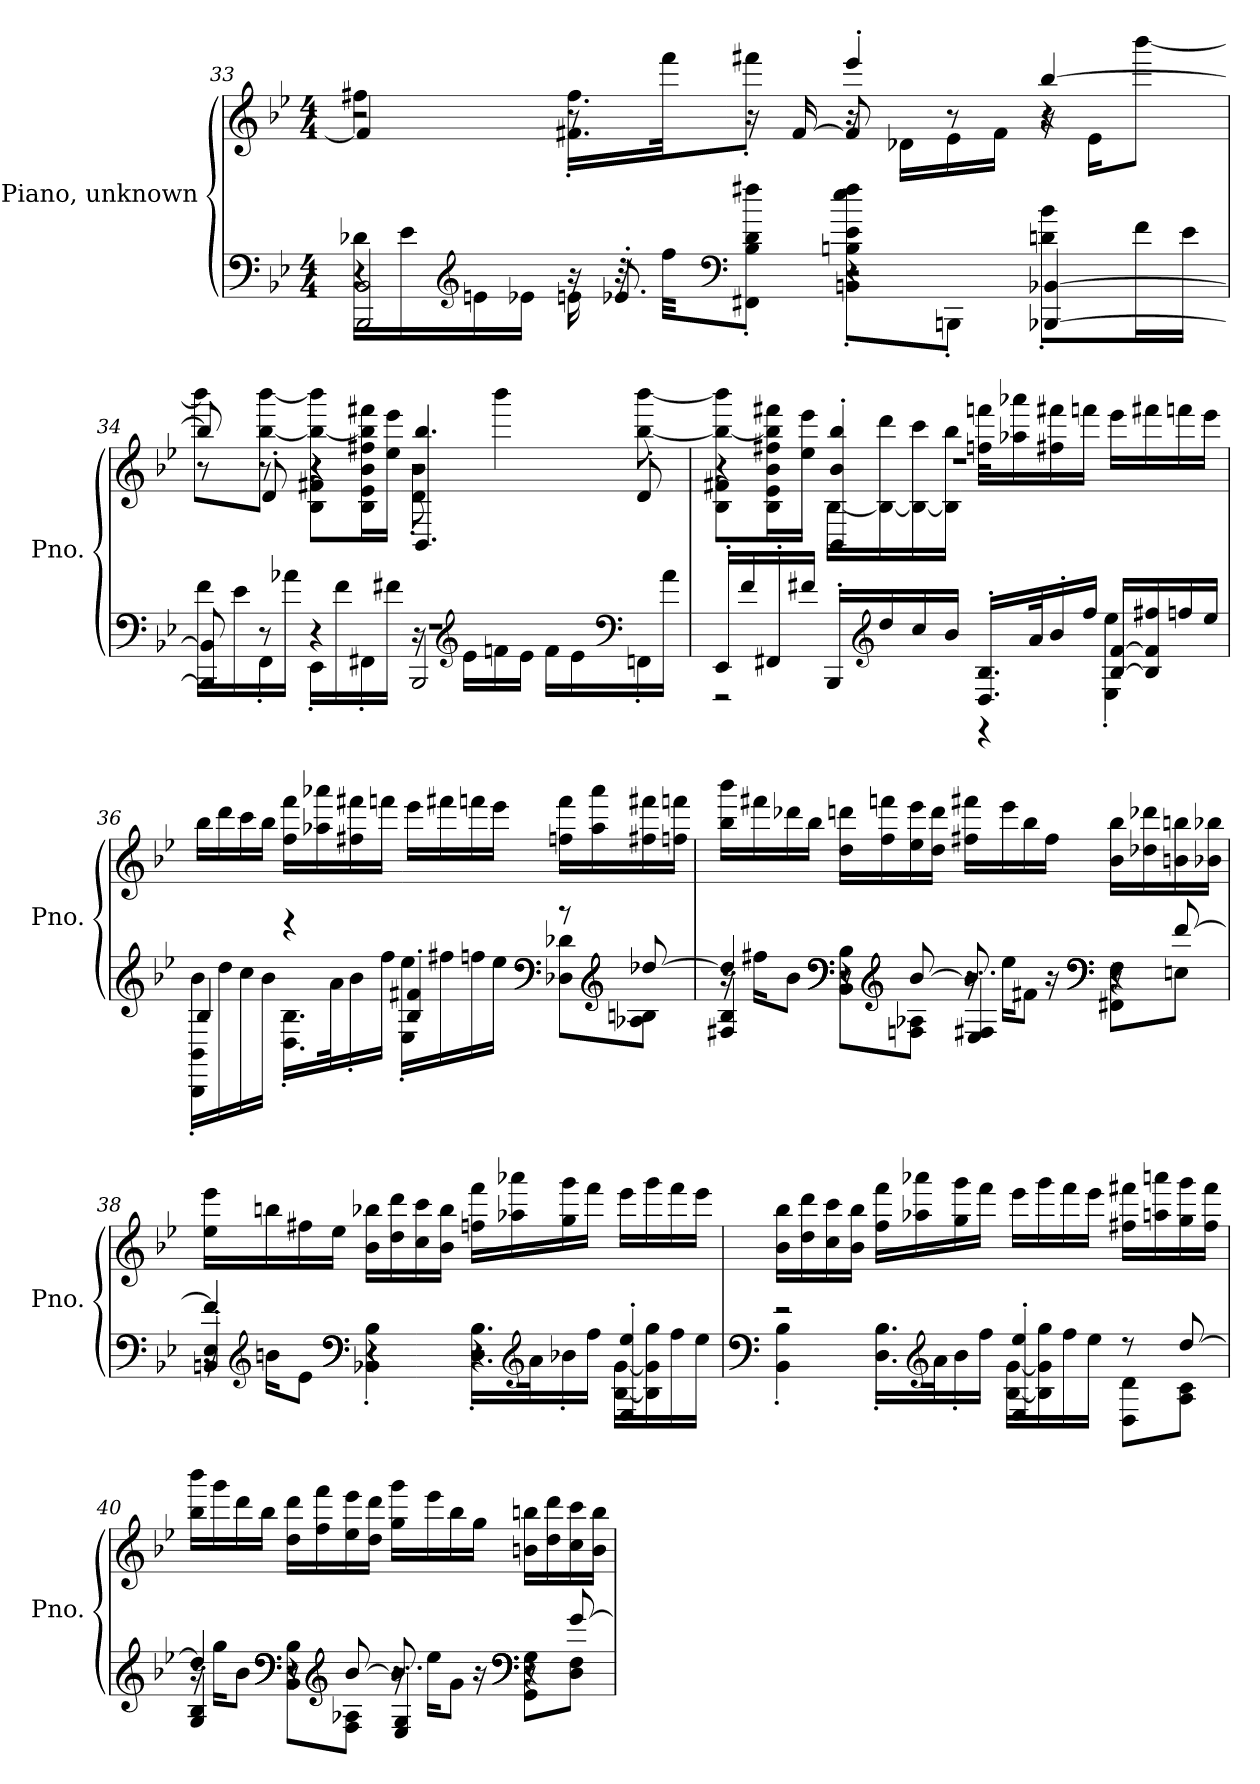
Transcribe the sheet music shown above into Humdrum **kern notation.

**kern	**kern
*part1	*part1
*staff2	*staff1
*I"Piano, unknown	*
*I'Pno.	*
!!LO:LB:g=z
*clefF4	*clefG2
*k[b-e-]	*k[b-e-]
*M4/4	*M4/4
=33	=33
*^	*^
*	*^	*	*^
4r	16d-X\LL	2BBB-/ 2BB-/	2r	4ff#X\	4f#/]
.	16e-\	.	.	.	.
*clefG2	*	*	*	*	*
.	16en\	.	.	.	.
.	16e-X\JJ	.	.	.	.
16r	16en\	.	.	16.f#X\' 16.ff#\'LL	8r
8.e-X'/	32r	.	.	.	.
.	32ff\KKL	.	.	32fff\JK	.
*clefF4	*	*	*	*	*
.	8FF#X\' 8B-\' 8d-\' 8ff#X\'J	.	.	8fff#X'\J	16r
.	.	.	.	.	[16f#/
2r	8BBn\' 8Bn\' 8e-\' 8ee-\' 8ff#\'L	4r	4eee-'/	16r	8f#/]
.	.	.	.	16d-X\LL	.
.	8BBBn'\J	.	.	16e-\	8r
.	.	.	.	16f#\JJ	.
.	8dn\' 8b-\'L	[4BBB-X/ [4BB-X/	[4bb-/	16r	4r
.	.	.	.	16e-\KL	.
.	16f\L	.	.	[8bbb-\J	.
.	16e-\JJ	.	.	.	.
!!LO:LB:g=z	!!	!!
=34	=34	=34	=34	=34	=34
1r	16f\LL	8BBB-/] 8BB-/]	8bb-/]	8bbb-\L]	8r
.	16e-\	.	.	.	.
.	16FF'\	8r	8r	[8bb-\ [8bbb-\J	8d'/
.	16a-X\JJ	.	.	.	.
.	16EE-'\LL	4r	4r	8B-\ 8f#X\ 8bb-\_ 8bbb-\]L	4r
.	16f\	.	.	.	.
.	16FF#X'\	.	.	16B-\ 16e-\ 16b-\ 16ff#X\ 16bb-\] 16fff#X\L	.
.	16f#X\JJ	.	.	16ee-\ 16eee-\JJ	.
.	16r	2BBB-/	2r	8d\' 8b-\'	4.BB-/ 4.bb-/
*clefG2	*	*	*	*	*
.	16e-\LL	.	.	.	.
.	16fn\	.	.	4bbb-\	.
.	16e-\JJ	.	.	.	.
.	16f\LL	.	.	.	.
.	16e-\	.	.	.	.
*clefF4	*	*	*	*	*
.	16FFn'\	.	.	[8bb-\ [8bbb-\	8d'/
.	16a-\JJ	.	.	.	.
*	*v	*v	*	*	*
!!LO:LB:g=z	!!	!!
=35	=35	=35	=35	=35
16EE-'/LL	2r	1r	8B-\ 8f#X\ 8bb-\_ 8bbb-\]L	4r
16f/	.	.	.	.
16FF#X'/	.	.	16B-\ 16e-\ 16b-\ 16ff#X\ 16bb-\] 16fff#X\L	.
16f#X/JJ	.	.	16ee-\ 16eee-\JJ	.
16BBB-'/LL	.	.	[16B-\LL	4BB-/' 4b-/' 4bb-/'
*clefG2	*	*	*	*
16dd/	.	.	16B-\_ 16ddd\	.
16cc/	.	.	16B-\_ 16ccc\	.
16b-/JJ	.	.	16B-\] 16bb-\JJ	.
16.D/' 16.B-/'LL	4r	.	16ffn\ 16fffn\LL	2r
.	.	.	16aa-X\ 16aaa-X\	.
32a/K	.	.	.	.
16b-'/	.	.	16ff#X\ 16fff#X\	.
16ff/JJ	.	.	16fffn\JJ	.
[16B-/ [16f#/LL	4E-\' 4ee-\'	.	16eee-\LL	.
16B-/] 16f#/] 16ff#X/	.	.	16fff#X\	.
16ffn/	.	.	16fffn\	.
16ee-/JJ	.	.	16eee-\JJ	.
*	*	*v	*v	*v
!!LO:LB:g=z
=36	=36	=36
4B-/	16BBB-\' 16BB-\' 16b-\'LL	16bb-\LL
.	16dd\	16ddd\
.	16cc\	16ccc\
.	16b-\JJ	16bb-\JJ
4r	16.D\' 16.B-\'LL	16ff\ 16fff\LL
.	.	16aa-X\ 16aaa-X\
.	32a\K	.
.	16b-'\	16ff#X\ 16fff#X\
.	16ff\JJ	16fffn\JJ
4B-/' 4f#X/'	16E-\' 16ee-\'LL	16eee-\LL
.	16ff#X\	16fff#X\
.	16ffn\	16fffn\
.	16ee-\JJ	16eee-\JJ
*clefF4	*	*
8r	8D-X\ 8d-X\L	16ffn\ 16fff\LL
.	.	16aa-\ 16aaa-\
*clefG2	*	*
[8dd-X/	8A-X\ 8Bn\J	16ff#X\ 16fff#X\
.	.	16ffn\ 16fffn\JJ
!!LO:LB:g=z
=37	=37	=37
*	*^	*
4dd-/]	16r	4F#X/' 4B-/'	16bb-\ 16bbb-\LL
.	16ff#X\KL	.	16fff#X\
.	8b-\J	.	16ddd-X\
.	.	.	16bb-\JJ
*clefF4	*	*	*
8r	8BB-\ 8B-\L	4r	16dd\ 16dddn\LL
.	.	.	16ff\ 16fffn\
*clefG2	*	*	*
[8b-/	8Fn\ 8A-X\J	.	16ee-\ 16eee-\
.	.	.	16dd\ 16ddd\JJ
8.b-/]	16r	4E-/' 4F#X/'	16ff#X\ 16fff#X\LL
.	16ee-\KL	.	16eee-\
.	8f#X\J	.	16bb-\
16r	.	.	16ff#\JJ
*clefF4	*	*	*
8r	8FF#X\ 8F#\L	4r	16b-\ 16bb-\LL
.	.	.	16dd-X\ 16ddd-X\
[8f#/	8En\J	.	16bn\ 16bbn\
.	.	.	16b-X\ 16bb-X\JJ
!!LO:PB:g=z
=38	=38	=38	=38
4f#/]	16r	4BBn/' 4E-/'	16ee-\ 16eee-\LL
*clefG2	*	*	*
.	16bn\KL	.	16bbn\
.	8e-\J	.	16ff#X\
.	.	.	16ee-\JJ
*clefF4	*	*	*
4r	4BB-X\' 4B-\'	4r	16b-\ 16bb-X\LL
.	.	.	16dd\ 16ddd\
.	.	.	16cc\ 16ccc\
.	.	.	16b-\ 16bb-\JJ
4r	16.D\' 16.B-\'LL	2r	16ffn\ 16fff\LL
.	.	.	16aa-X\ 16aaa-X\
*clefG2	*	*	*
.	32a\K	.	.
.	16b-X'\	.	16gg\ 16ggg\
.	16ff\JJ	.	16fff\JJ
4E-/' 4ee-/'	[16B-\ [16g\LL	.	16eee-\LL
.	16B-\] 16g\] 16gg\	.	16ggg\
.	16ff\	.	16fff\
.	16ee-\JJ	.	16eee-\JJ
*v	*v	*v	*
!!LO:LB:g=z
=39	=39
*clefF4	*
*^	*
2r	4BB-\' 4B-\'	16b-\ 16bb-\LL
.	.	16dd\ 16ddd\
.	.	16cc\ 16ccc\
.	.	16b-\ 16bb-\JJ
.	16.D\' 16.B-\'LL	16ff\ 16fff\LL
.	.	16aa-X\ 16aaa-X\
*clefG2	*	*
.	32a\K	.
.	16b-'\	16gg\ 16ggg\
.	16ff\JJ	16fff\JJ
4E-/' 4ee-/'	[16B-\ [16g\LL	16eee-\LL
.	16B-\] 16g\] 16gg\	16ggg\
.	16ff\	16fff\
.	16ee-\JJ	16eee-\JJ
8r	8D\ 8d\L	16ff#X\ 16fff#X\LL
.	.	16aan\ 16aaan\
[8dd/	8A\ 8c\J	16gg\ 16ggg\
.	.	16ff#\ 16fff#\JJ
!!LO:LB:g=z
=40	=40	=40
*	*^	*
4dd/]	16r	4G/' 4B-/'	16bb-\ 16bbb-\LL
.	16gg\KL	.	16ggg\
.	8b-\J	.	16ddd\
.	.	.	16bb-\JJ
*clefF4	*	*	*
8r	8BB-\ 8B-\L	4r	16dd\ 16ddd\LL
.	.	.	16ff\ 16fff\
*clefG2	*	*	*
[8b-/	8F\ 8A-X\J	.	16ee-\ 16eee-\
.	.	.	16dd\ 16ddd\JJ
8.b-/]	16r	4E-/' 4G/'	16gg\ 16ggg\LL
.	16ee-\KL	.	16eee-\
.	8g\J	.	16bb-\
16r	.	.	16gg\JJ
*clefF4	*	*	*
8r	8GG\ 8G\L	4r	16bn\ 16bbn\LL
.	.	.	16dd\ 16ddd\
[8g/	8D\ 8F\J	.	16cc\ 16ccc\
.	.	.	16b\ 16bb\JJ
*v	*v	*v	*
=	=
*-	*-
